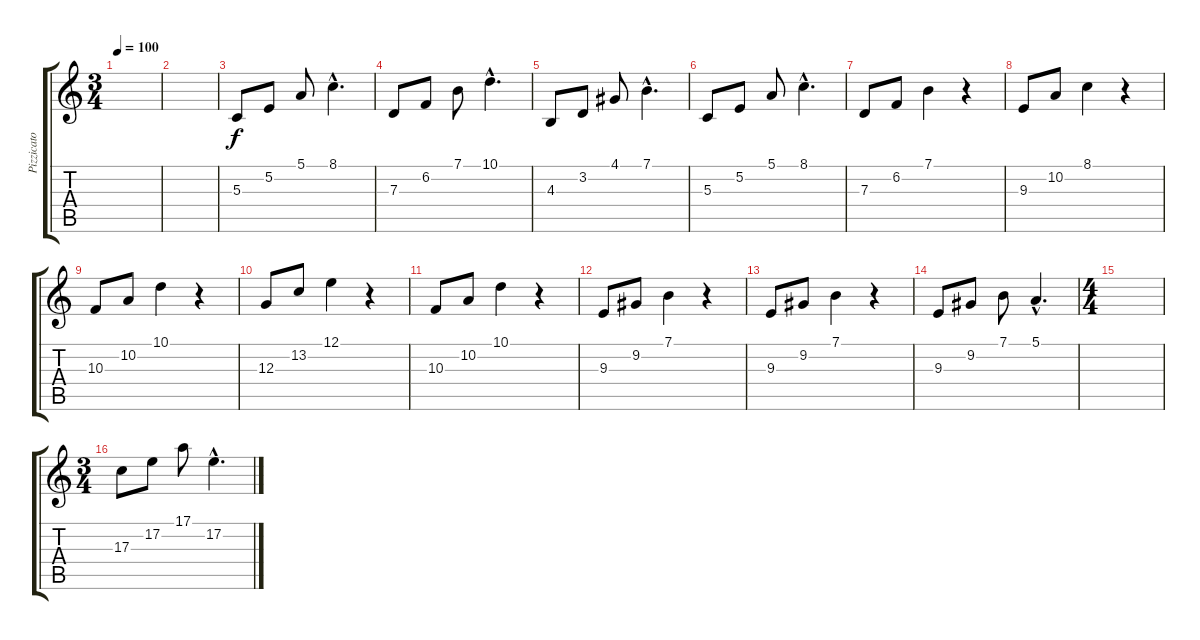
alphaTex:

\track ("Pizzicato" "Pizzicato") {instrument pizzicatostrings}
\staff {score tabs}
\tuning (E4 B3 G3 D3 A2 E2) {hide}
\ts (3 4)
\tempo 100
\clef g2
\ks c
|
|
\section ("" "")
5.3.8 5.2.8 5.1.8 8.1{hac}.4{d} |
7.3.8 6.2.8 7.1.8 10.1{hac}.4{d} |
4.3.8 3.2.8 4.1.8 7.1{hac}.4{d} |
5.3.8 5.2.8 5.1.8 8.1{hac}.4{d} |
7.3.8 6.2.8 7.1.4 r.4 |
9.3.8 10.2.8 8.1.4 r.4 |
10.3.8 10.2.8 10.1.4 r.4 |
12.3.8 13.2.8 12.1.4 r.4 |
10.3.8 10.2.8 10.1.4 r.4 |
9.3.8 9.2.8 7.1.4 r.4 |
9.3.8 9.2.8 7.1.4 r.4 |
9.3.8 9.2.8 7.1.8 5.1{hac}.4{d} |
\ts (4 4)
|
\ts (3 4)
\section ("" "")
17.3.8{volume 10} 17.2.8 17.1.8 17.2{hac}.4{d}
